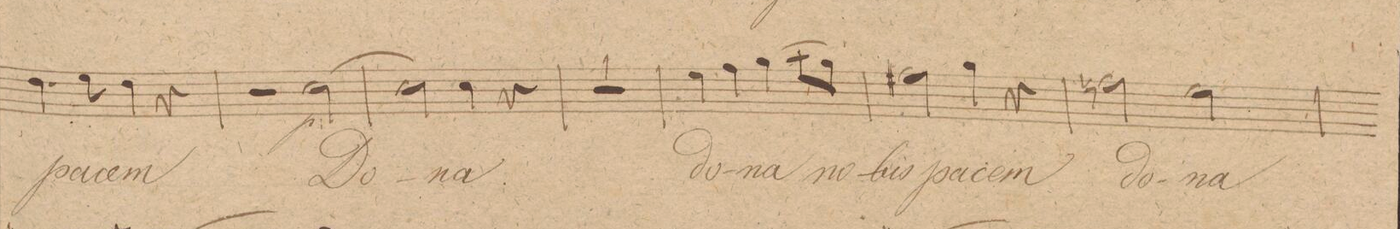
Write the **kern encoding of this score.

**kern	**text	**dynam
*I"Canto	*	*
*clefC1	*	*
*k[f#c#g#]	*	*
*met(c|)	*	*
*M2/2	*	*
4.b\	pa-	.
8cc#\	.	.
4b\	-cem	.
4r	.	.
=9	=9	=9
2r	.	.
[2a\	Do-	p
=10	=10	=10
2a\]	.	.
4a\	-na	.
4r	.	.
=11	=11	=11
1r	.	.
=12	=12	=12
4cc#\	do-	.
4dd\	-na	.
4ee\	no-	.
(8ff#\L	-bis	.
8ee\J)	.	.
=13	=13	=13
2dd#X\	pa-	.
4ee\	-cem	.
4r	.	.
=14	=14	=14
2ddn\	do-	.
2cc#\	-na	.
=15	=15	=15
*-	*-	*-
